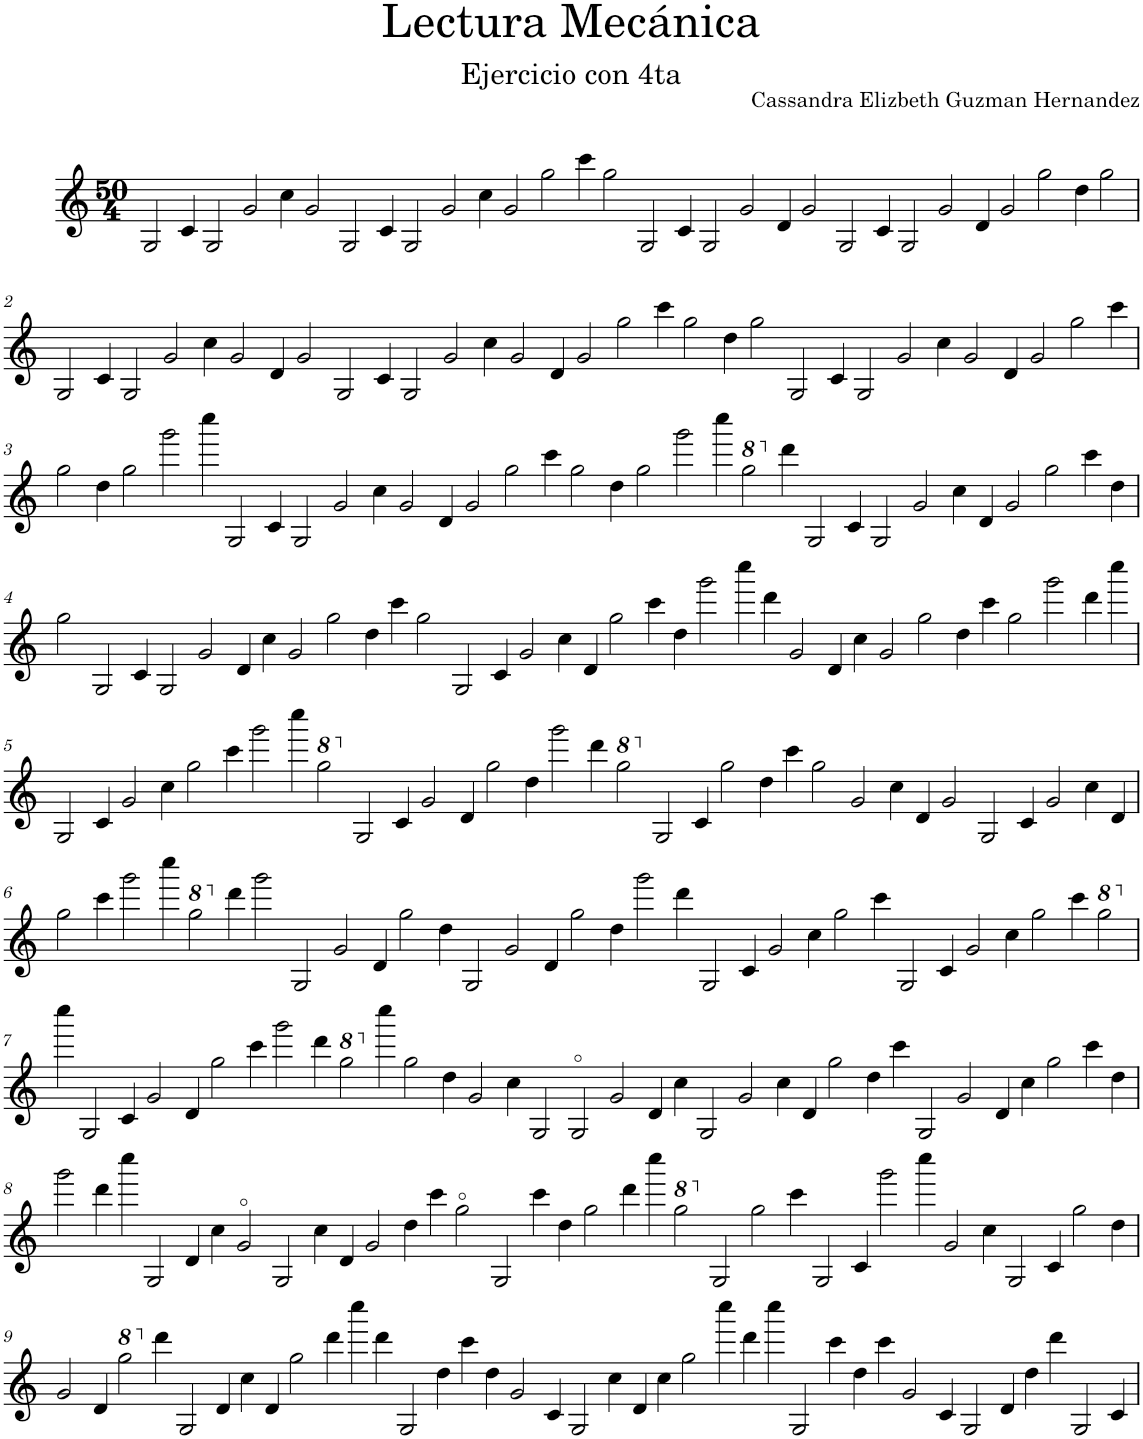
**kern
*part1
*staff1
*I"Piano
*I'Pno.
*clefG2
*k[]
*M50/4
=1
2G/
4c/
2G/
2g/
4cc\
2g/
2G/
4c/
2G/
2g/
4cc\
2g/
2gg\
4ccc\
2gg\
2G/
4c/
2G/
2g/
4d/
2g/
2G/
4c/
2G/
2g/
4d/
2g/
2gg\
4dd\
2gg\
!!LO:LB:g=z
=2
2G/
4c/
2G/
2g/
4cc\
2g/
4d/
2g/
2G/
4c/
2G/
2g/
4cc\
2g/
4d/
2g/
2gg\
4ccc\
2gg\
4dd\
2gg\
2G/
4c/
2G/
2g/
4cc\
2g/
4d/
2g/
2gg\
4ccc\
!!LO:LB:g=z
=3
2gg\
4dd\
2gg\
2ggg\
4cccc\
2G/
4c/
2G/
2g/
4cc\
2g/
4d/
2g/
2gg\
4ccc\
2gg\
4dd\
2gg\
2ggg\
4cccc\
*8va
2ggg\
*X8va
4ddd\
2G/
4c/
2G/
2g/
4cc\
4d/
2g/
2gg\
4ccc\
4dd\
!!LO:LB:g=z
=4
2gg\
2G/
4c/
2G/
2g/
4d/
4cc\
2g/
2gg\
4dd\
4ccc\
2gg\
2G/
4c/
2g/
4cc\
4d/
2gg\
4ccc\
4dd\
2ggg\
4cccc\
4ddd\
2g/
4d/
4cc\
2g/
2gg\
4dd\
4ccc\
2gg\
2ggg\
4ddd\
4cccc\
!!LO:LB:g=z
=5
2G/
4c/
2g/
4cc\
2gg\
4ccc\
2ggg\
4cccc\
*8va
2ggg\
*X8va
2G/
4c/
2g/
4d/
2gg\
4dd\
2ggg\
4ddd\
*8va
2ggg\
*X8va
2G/
4c/
2gg\
4dd\
4ccc\
2gg\
2g/
4cc\
4d/
2g/
2G/
4c/
2g/
4cc\
4d/
!!LO:LB:g=z
=6
2gg\
4ccc\
2ggg\
4cccc\
*8va
2ggg\
*X8va
4ddd\
2ggg\
2G/
2g/
4d/
2gg\
4dd\
2G/
2g/
4d/
2gg\
4dd\
2ggg\
4ddd\
2G/
4c/
2g/
4cc\
2gg\
4ccc\
2G/
4c/
2g/
4cc\
2gg\
4ccc\
*8va
2ggg\
!!LO:LB:g=z
=7
*X8va
4cccc\
2G/
4c/
2g/
4d/
2gg\
4ccc\
2ggg\
4ddd\
*8va
2ggg\
*X8va
4cccc\
2gg\
4dd\
2g/
4cc\
2G/
2G/
2g/
4d/
4cc\
2G/
2g/
4cc\
4d/
2gg\
4dd\
4ccc\
2G/
2g/
4d/
4cc\
2gg\
4ccc\
4dd\
!!LO:LB:g=z
=8
2ggg\
4ddd\
4cccc\
2G/
4d/
4cc\
2g/
2G/
4cc\
4d/
2g/
4dd\
4ccc\
2gg\
2G/
4ccc\
4dd\
2gg\
4ddd\
4cccc\
*8va
2ggg\
*X8va
2G/
2gg\
4ccc\
2G/
4c/
2ggg\
4cccc\
2g/
4cc\
2G/
4c/
2gg\
4dd\
!!LO:LB:g=z
=9
2g/
4d/
*8va
2ggg\
*X8va
4ddd\
2G/
4d/
4cc\
4d/
2gg\
4ddd\
4cccc\
4ddd\
2G/
4dd\
4ccc\
4dd\
2g/
4c/
2G/
4cc\
4d/
4cc\
2gg\
4cccc\
4ddd\
4cccc\
2G/
4ccc\
4dd\
4ccc\
2g/
4c/
2G/
4d/
4dd\
4ddd\
2G/
4c/
=
*-
